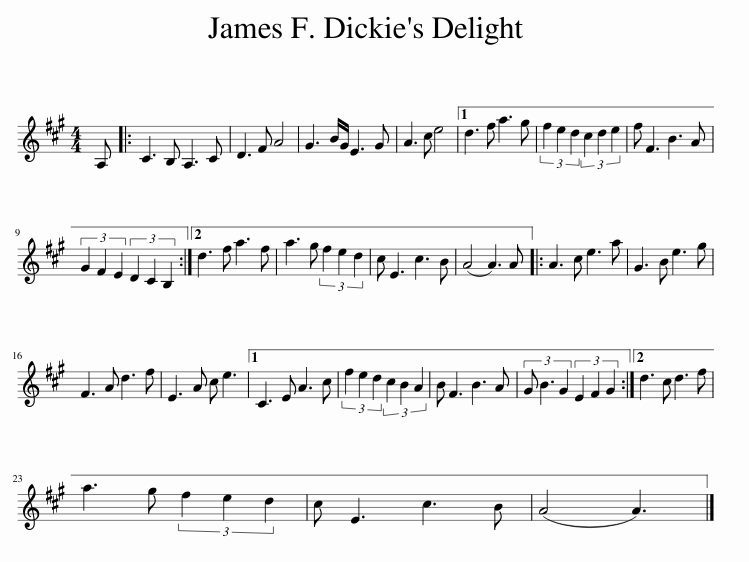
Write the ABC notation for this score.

X:1
L:1/8
M:4/4
I:linebreak $
K:A
V:1 treble
V:1
 A, |: C3 B, A,3 C | D3 F A4 | G3 B/G/ E3 G | A3 c e4 |1 %5
 d3 f a3 g | (3f2 e2 d2 (3c2 d2 e2 | f F3 B3 A |$ (3G2 F2 E2 (3D2 C2 B,2 :|2 d3 f a3 f | %10
 a3 g (3f2 e2 d2 | c E3 c3 B | (A4 A3) A |: A3 c e3 a | G3 B e3 g |$ %15
 F3 A d3 f | E3 A c e3 |1 C3 E A3 c | (3f2 e2 d2 (3c2 B2 A2 | B F3 B3 A | %20
 (3G B3 G2 (3E2 F2 G2 :|2 d3 c d3 f |$ a3 g (3f2 e2 d2 | c E3 c3 B | (A4 A3) |] %25
